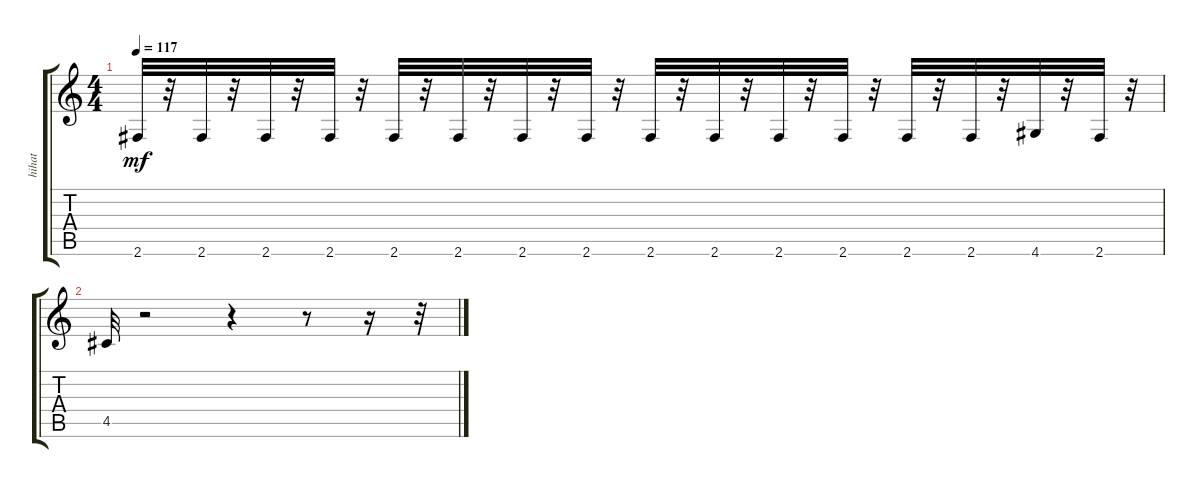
\track ("hihat   " "hihat   ") {instrument electricguitarmuted}
\staff {score tabs}
\tuning (E4 B3 G3 D3 A2 E2) {hide}
\ts (4 4)
\tempo 117
\clef g2
\ks c
2.6.32{dy mf} r.32 2.6.32 r.32 2.6.32 r.32 2.6.32 r.32 2.6.32 r.32 2.6.32 r.32 2.6.32 r.32 2.6.32 r.32 2.6.32 r.32 2.6.32 r.32 2.6.32 r.32 2.6.32 r.32 2.6.32 r.32 2.6.32 r.32 4.6.32 r.32 2.6.32 r.32 |
4.5.32 r.2 r.4 r.8 r.16 r.32
